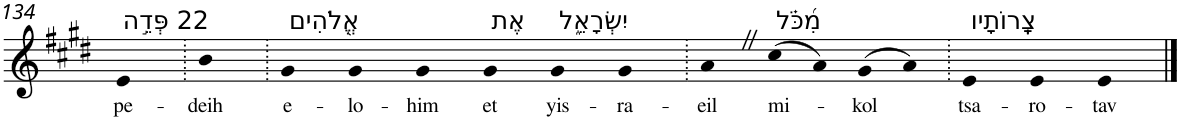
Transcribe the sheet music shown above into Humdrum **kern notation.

**kern	**text
*part1	*part1
*staff1	*staff1
*I"Piano	*
*I'Pno	*
!!LO:PB:g=z
*clefG2	*
*k[f#c#g#d#]	*
*E:	*
=134	=134
!LO:TX:a:t=22 פְּדֵ֣ה	!
!	!LO:LY:b
4e	pe-
=135.	=135.
!	!LO:LY:b
4b	-deih
=136.	=136.
!LO:TX:a:t=אֱ֭לֹהִים	!
!	!LO:LY:b
4g#	e-
!	!LO:LY:b
4g#	-lo-
!	!LO:LY:b
4g#	-him
!LO:TX:a:t=אֶת	!
!	!LO:LY:b
4g#	et
!LO:TX:a:t=יִשְׂרָאֵ֑ל	!
!	!LO:LY:b
4g#	yis-
!	!LO:LY:b
4g#	-ra-
=137.	=137.
!	!LO:LY:b
4aZ	-eil
!LO:TX:a:t=מִ֝כֹּ֗ל	!
!	!LO:LY:b
(>8cc#	mi-
8a)	.
!	!LO:LY:b
(>8g#	-kol
8a)	.
=138.	=138.
!LO:TX:a:t=צָֽרוֹתָיו	!
!	!LO:LY:b
4e	tsa-
!	!LO:LY:b
4e	-ro-
!	!LO:LY:b
4e	-tav
==	==
*-	*-
